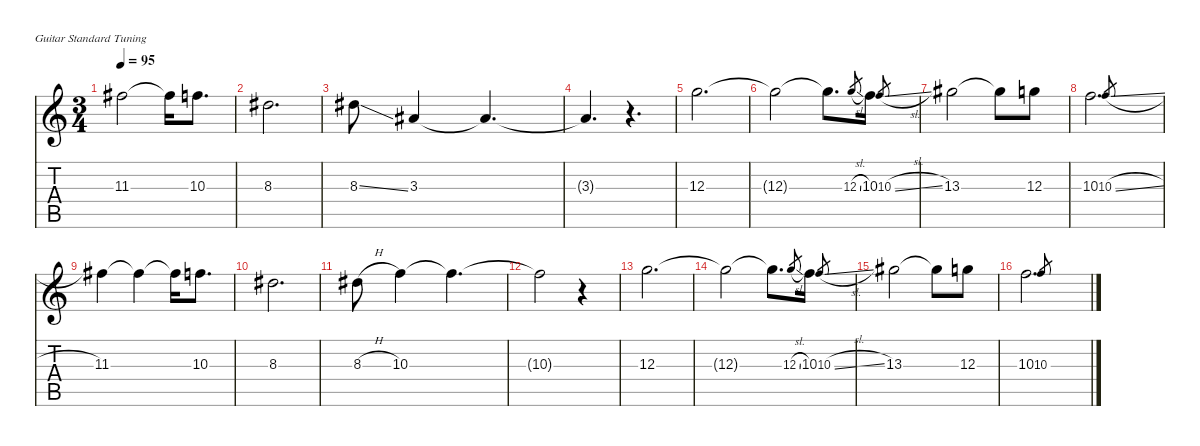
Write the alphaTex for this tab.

\defaultSystemsLayout 4
\hideDynamics
\bracketExtendMode nobrackets
\multiBarRest
\singleTrackTrackNamePolicy hidden
\multiTrackTrackNamePolicy hidden
\firstSystemTrackNameMode fullname
\firstSystemTrackNameOrientation horizontal
\otherSystemsTrackNameOrientation horizontal
\track ("Guitar 2" "gtr2") {instrument overdrivenguitar}
\staff {score tabs}
\tuning (E4 B3 G3 D3 A2 E2)
\ts (3 4)
\tempo 95
\clef g2
\ks c
11.3{acc #}.2{dy ff beam Down} 11.3{t acc #}.16{dy f beam Down} 10.3.8{d dy ff beam Down} |
8.3{acc #}.2{d beam Down} |
8.3{ss acc #}.8{beam Down} 3.3{acc #}.4{beam Up} 3.3{t acc #}.4{d dy f beam Up} |
3.3{t acc #}.4{d beam Up} r.4{d beam Up} |
12.3.2{d dy ff beam Down} |
12.3{t}.2{dy f beam Down} 12.3{t}.8{d beam Down} 12.3{sl}.8{gr dy p beam Up} 10.3.16{dy f beam Down} 10.3{sl}.8{gr dy p beam Up} |
13.3{acc #}.2{dy ff beam Down} 13.3{t acc #}.8{dy f beam Down} 12.3.8{dy ff beam Down} |
10.3.2{d beam Down} 10.3{sl}.8{gr dy mp beam Up} |
11.3{acc #}.4{dy ff beam Down} 11.3{t acc #}.4{dy f beam Down} 11.3{t acc #}.16{beam Down} 10.3.8{d dy ff beam Down} |
8.3{acc #}.2{d beam Down} |
8.3{h acc #}.8{beam Down} 10.3.4{beam Down} 10.3{t}.4{d dy f beam Down} |
10.3{t}.2{beam Down} r.4{beam Down} |
12.3.2{d dy ff beam Down} |
12.3{t}.2{dy f beam Down} 12.3{t}.8{d beam Down} 12.3{sl}.8{gr dy p beam Up} 10.3.16{dy f beam Down} 10.3{sl}.8{gr dy p beam Up} |
13.3{acc #}.2{dy ff beam Down} 13.3{t acc #}.8{dy f beam Down} 12.3.8{dy ff beam Down} |
10.3.2{d beam Down} 10.3{sl}.8{gr dy mp beam Up}
